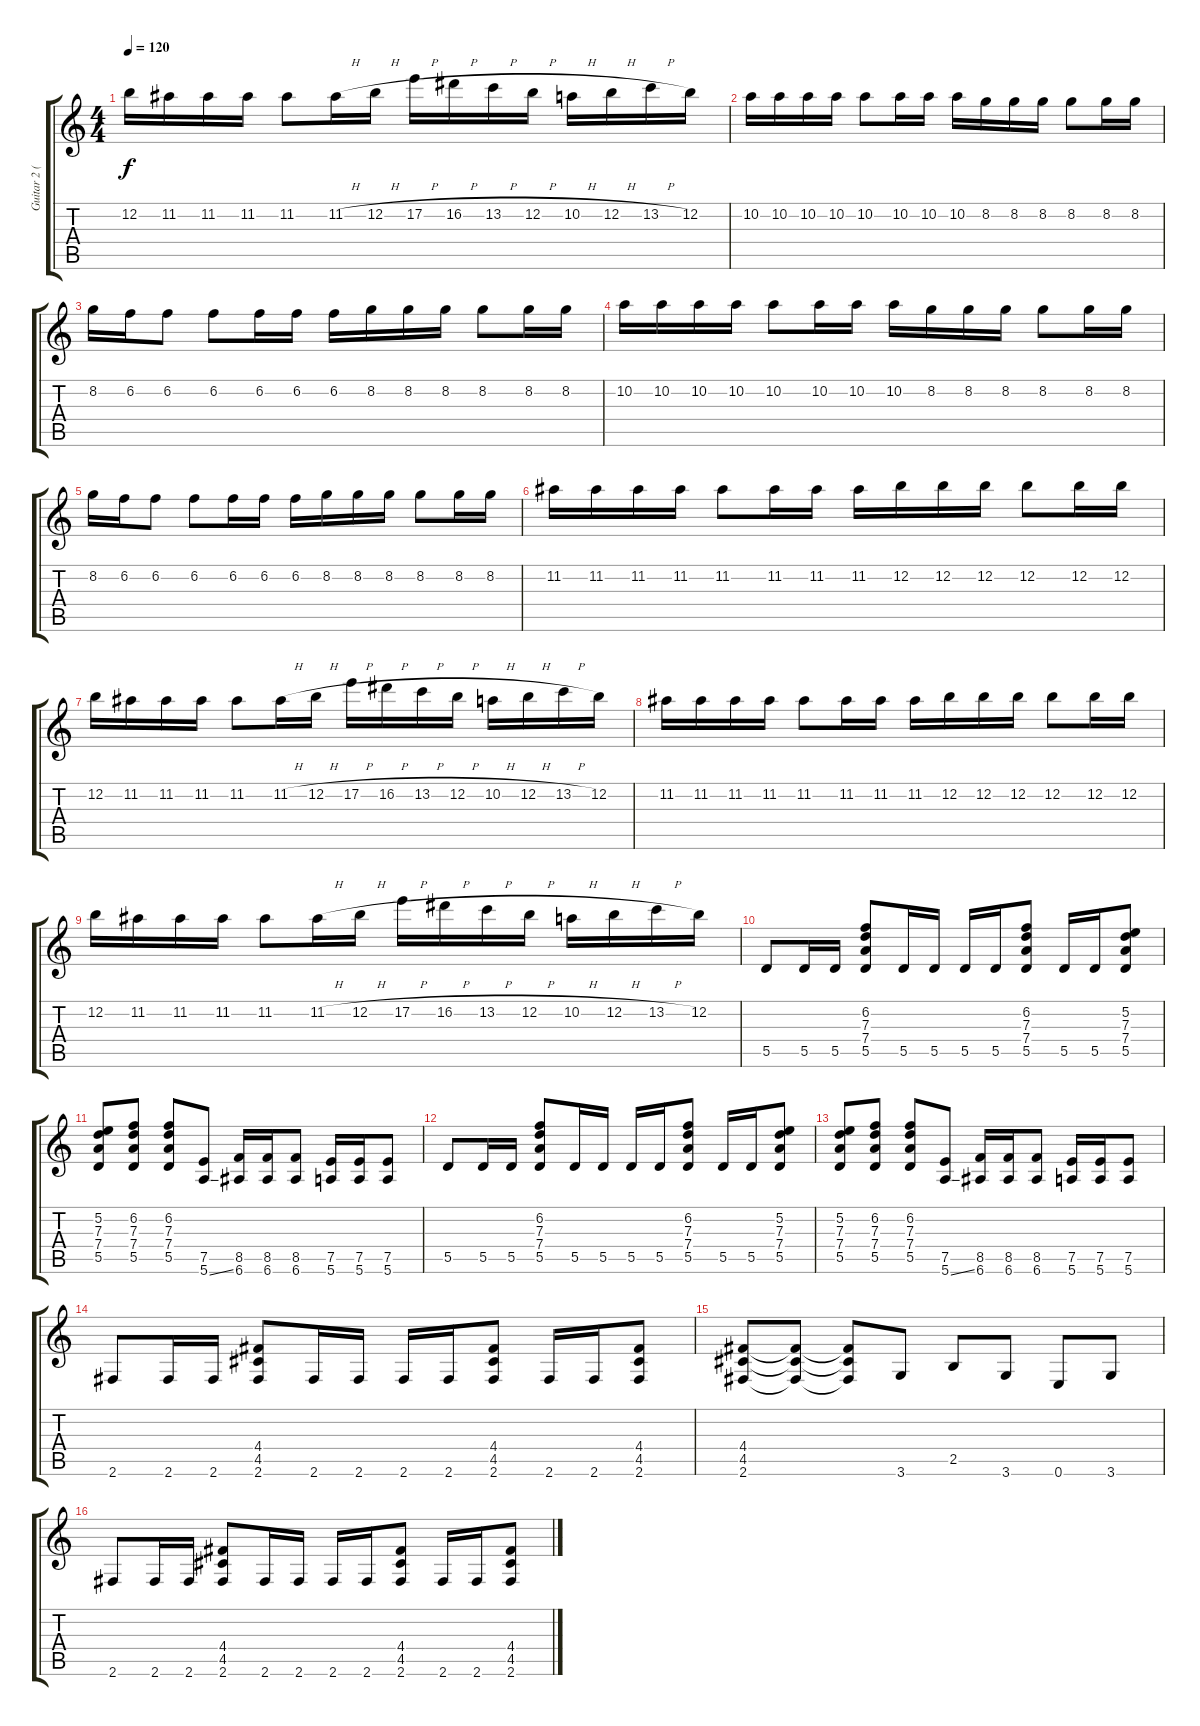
\track ("Guitar 2 (Kristian Niemainn)" "Guitar 2 (") {instrument distortionguitar}
\staff {score tabs}
\tuning (E4 B3 G3 D3 A2 E2) {hide}
\ts (4 4)
\tempo 120
\clef g2
\ks c
12.2.16{dy f} 11.2.16 11.2.16 11.2.16 11.2.8 11.2{h}.16 12.2{h}.16 17.2{h}.16 16.2{h}.16 13.2{h}.16 12.2{h}.16 10.2{h}.16 12.2{h}.16 13.2{h}.16 12.2.16 |
10.2.16 10.2.16 10.2.16 10.2.16 10.2.8 10.2.16 10.2.16 10.2.16 8.2.16 8.2.16 8.2.16 8.2.8 8.2.16 8.2.16 |
8.2.16 6.2.16 6.2.8 6.2.8 6.2.16 6.2.16 6.2.16 8.2.16 8.2.16 8.2.16 8.2.8 8.2.16 8.2.16 |
10.2.16 10.2.16 10.2.16 10.2.16 10.2.8 10.2.16 10.2.16 10.2.16 8.2.16 8.2.16 8.2.16 8.2.8 8.2.16 8.2.16 |
8.2.16 6.2.16 6.2.8 6.2.8 6.2.16 6.2.16 6.2.16 8.2.16 8.2.16 8.2.16 8.2.8 8.2.16 8.2.16 |
11.2.16 11.2.16 11.2.16 11.2.16 11.2.8 11.2.16 11.2.16 11.2.16 12.2.16 12.2.16 12.2.16 12.2.8 12.2.16 12.2.16 |
12.2.16 11.2.16 11.2.16 11.2.16 11.2.8 11.2{h}.16 12.2{h}.16 17.2{h}.16 16.2{h}.16 13.2{h}.16 12.2{h}.16 10.2{h}.16 12.2{h}.16 13.2{h}.16 12.2.16 |
11.2.16 11.2.16 11.2.16 11.2.16 11.2.8 11.2.16 11.2.16 11.2.16 12.2.16 12.2.16 12.2.16 12.2.8 12.2.16 12.2.16 |
12.2.16 11.2.16 11.2.16 11.2.16 11.2.8 11.2{h}.16 12.2{h}.16 17.2{h}.16 16.2{h}.16 13.2{h}.16 12.2{h}.16 10.2{h}.16 12.2{h}.16 13.2{h}.16 12.2.16 |
5.5.8 5.5.16 5.5.16 (6.2 7.3 7.4 5.5).8 5.5.16 5.5.16 5.5.16 5.5.16 (6.2 7.3 7.4 5.5).8 5.5.16 5.5.16 (5.2 7.3 7.4 5.5).8 |
(5.2 7.3 7.4 5.5).8 (6.2 7.3 7.4 5.5).8 (6.2 7.3 7.4 5.5).8 (7.5 5.6{ss}).8 (8.5 6.6).16 (8.5 6.6).16 (8.5 6.6).8 (7.5 5.6).16 (7.5 5.6).16 (7.5 5.6).8 |
5.5.8 5.5.16 5.5.16 (6.2 7.3 7.4 5.5).8 5.5.16 5.5.16 5.5.16 5.5.16 (6.2 7.3 7.4 5.5).8 5.5.16 5.5.16 (5.2 7.3 7.4 5.5).8 |
(5.2 7.3 7.4 5.5).8 (6.2 7.3 7.4 5.5).8 (6.2 7.3 7.4 5.5).8 (7.5 5.6{ss}).8 (8.5 6.6).16 (8.5 6.6).16 (8.5 6.6).8 (7.5 5.6).16 (7.5 5.6).16 (7.5 5.6).8 |
2.6.8 2.6.16 2.6.16 (4.4 4.5 2.6).8 2.6.16 2.6.16 2.6.16 2.6.16 (4.4 4.5 2.6).8 2.6.16 2.6.16 (4.4 4.5 2.6).8 |
(4.4 4.5 2.6).8 (4.4{t} 4.5{t} 2.6{t}).8 (4.4{t} 4.5{t} 2.6{t}).8 3.6.8 2.5.8 3.6.8 0.6.8 3.6.8 |
2.6.8 2.6.16 2.6.16 (4.4 4.5 2.6).8 2.6.16 2.6.16 2.6.16 2.6.16 (4.4 4.5 2.6).8 2.6.16 2.6.16 (4.4 4.5 2.6).8
